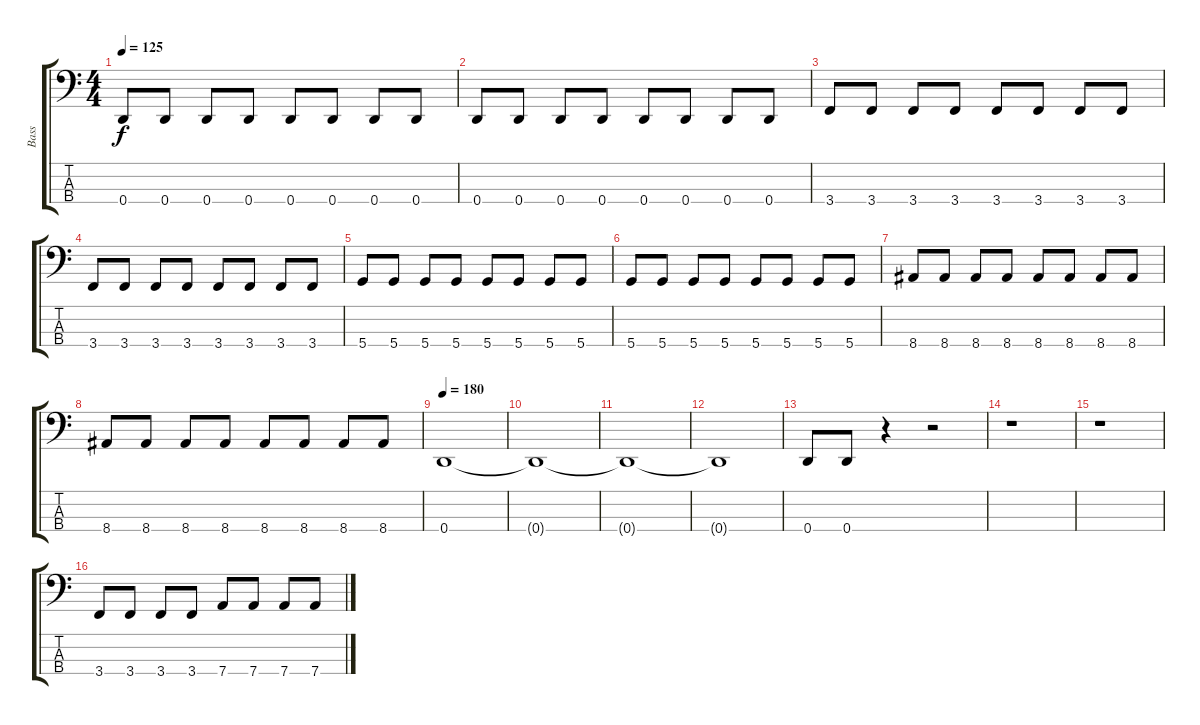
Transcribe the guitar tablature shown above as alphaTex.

\track ("Bass" "Bass") {instrument electricbasspick}
\staff {score tabs}
\tuning (G2 D2 A1 D1) {hide}
\ts (4 4)
\tempo 125
\clef f4
\ks c
0.4.8{dy f} 0.4.8 0.4.8 0.4.8 0.4.8 0.4.8 0.4.8 0.4.8 |
0.4.8 0.4.8 0.4.8 0.4.8 0.4.8 0.4.8 0.4.8 0.4.8 |
3.4.8 3.4.8 3.4.8 3.4.8 3.4.8 3.4.8 3.4.8 3.4.8 |
3.4.8 3.4.8 3.4.8 3.4.8 3.4.8 3.4.8 3.4.8 3.4.8 |
5.4.8 5.4.8 5.4.8 5.4.8 5.4.8 5.4.8 5.4.8 5.4.8 |
5.4.8 5.4.8 5.4.8 5.4.8 5.4.8 5.4.8 5.4.8 5.4.8 |
8.4.8 8.4.8 8.4.8 8.4.8 8.4.8 8.4.8 8.4.8 8.4.8 |
8.4.8 8.4.8 8.4.8 8.4.8 8.4.8 8.4.8 8.4.8 8.4.8 |
\tempo 180
0.4.1 |
0.4{t}.1 |
0.4{t}.1 |
0.4{t}.1 |
0.4.8 0.4.8 r.4 r.2 |
r.1 |
r.1 |
3.4.8 3.4.8 3.4.8 3.4.8 7.4.8 7.4.8 7.4.8 7.4.8
